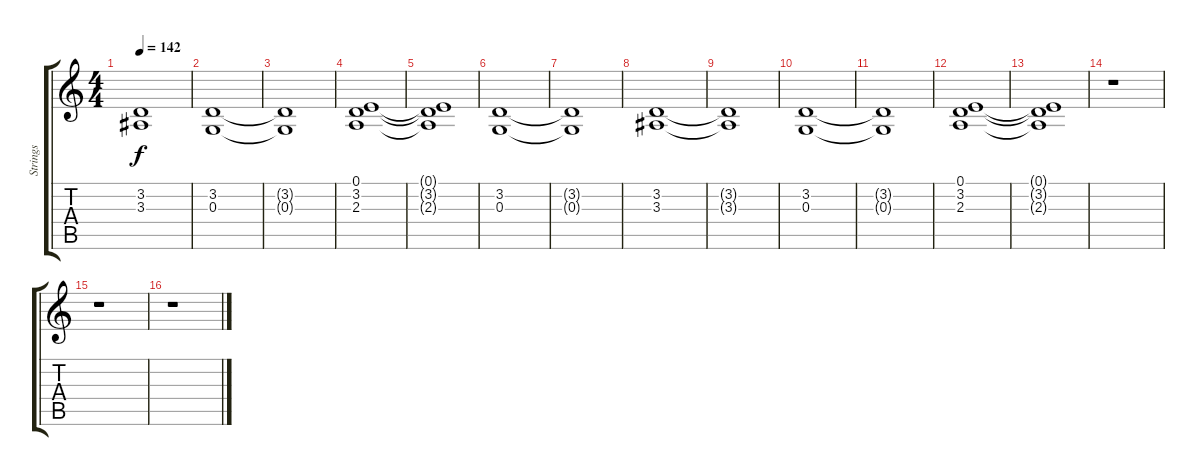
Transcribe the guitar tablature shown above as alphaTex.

\track ("Strings" "Strings") {instrument stringensemble1}
\staff {score tabs}
\tuning (E4 B3 G3 D3 A2 E2) {hide}
\ts (4 4)
\tempo 142
\clef g2
\ks c
(3.2{t} 3.3{t}).1{dy f} |
(3.2 0.3).1 |
(3.2{t} 0.3{t}).1 |
(0.1 3.2 2.3).1 |
(0.1{t} 3.2{t} 2.3{t}).1 |
(3.2 0.3).1 |
(3.2{t} 0.3{t}).1 |
(3.2 3.3).1 |
(3.2{t} 3.3{t}).1 |
(3.2 0.3).1 |
(3.2{t} 0.3{t}).1 |
(0.1 3.2 2.3).1 |
(0.1{t} 3.2{t} 2.3{t}).1 |
r.1 |
r.1 |
r.1
